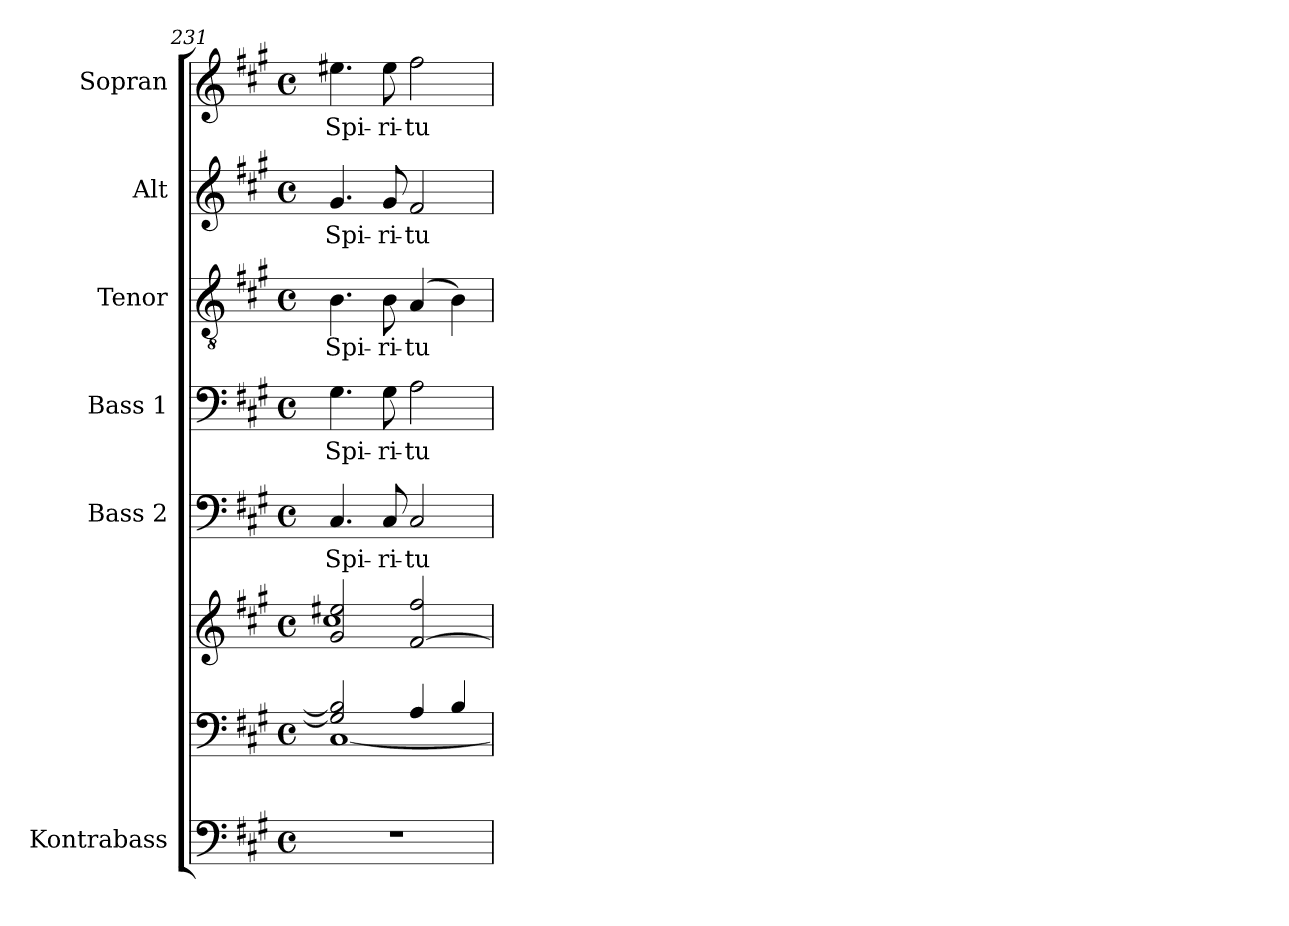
**kern	**kern	**kern	**kern	**text	**kern	**text	**kern	**text	**kern	**text	**kern	**text
*part7	*part6	*part6	*part5	*part5	*part4	*part4	*part3	*part3	*part2	*part2	*part1	*part1
*staff8	*staff7	*staff6	*staff5	*staff5	*staff4	*staff4	*staff3	*staff3	*staff2	*staff2	*staff1	*staff1
*I"Kontrabass	*	*	*I"Bass 2	*	*I"Bass 1	*	*I"Tenor	*	*I"Alt	*	*I"Sopran	*
*I'Kb.	*	*	*I'B. 2	*	*I'B. 1	*	*I'T.	*	*I'A.	*	*I'S.	*
*clefF4	*clefF4	*clefG2	*clefF4	*	*clefF4	*	*clefGv2	*	*clefG2	*	*clefG2	*
*ITrd7c12	*	*	*	*	*	*	*	*	*	*	*	*
*k[f#c#g#]	*k[f#c#g#]	*k[f#c#g#]	*k[f#c#g#]	*	*k[f#c#g#]	*	*k[f#c#g#]	*	*k[f#c#g#]	*	*k[f#c#g#]	*
*A:	*A:	*A:	*A:	*	*A:	*	*A:	*	*A:	*	*A:	*
*M4/4	*M4/4	*M4/4	*M4/4	*	*M4/4	*	*M4/4	*	*M4/4	*	*M4/4	*
*met(c)	*met(c)	*met(c)	*met(c)	*	*met(c)	*	*met(c)	*	*met(c)	*	*met(c)	*
=231	=231	=231	=231	=231	=231	=231	=231	=231	=231	=231	=231	=231
*	*^	*^	*	*	*	*	*	*	*	*	*	*
!	!	!	!	!	!	!LO:LY:b	!	!LO:LY:b	!	!LO:LY:b	!	!LO:LY:b	!	!LO:LY:b
1r	2G#/] 2B/]	[<1C#	2g#/ 2ee#X/	1cc#	4.C#/	Spi-	4.G#\	Spi-	4.B\	Spi-	4.g#/	Spi-	4.ee#X\	Spi-
!	!	!	!	!	!	!LO:LY:b	!	!LO:LY:b	!	!LO:LY:b	!	!LO:LY:b	!	!LO:LY:b
.	.	.	.	.	8C#/	-ri-	8G#\	-ri-	8B\	-ri-	8g#/	-ri-	8ee#\	-ri-
!	!	!	!	!	!	!LO:LY:b	!	!LO:LY:b	!	!LO:LY:b	!	!LO:LY:b	!	!LO:LY:b
.	4A/	.	[>2f#/ 2ff#/	.	2C#/	-tu	2A\	-tu	(4A/	-tu	2f#/	-tu	2ff#\	-tu
.	4B/	.	.	.	.	.	.	.	4B\)	.	.	.	.	.
*	*v	*v	*	*	*	*	*	*	*	*	*	*	*	*
*	*	*v	*v	*	*	*	*	*	*	*	*	*	*
=	=	=	=	=	=	=	=	=	=	=	=	=
*-	*-	*-	*-	*-	*-	*-	*-	*-	*-	*-	*-	*-
